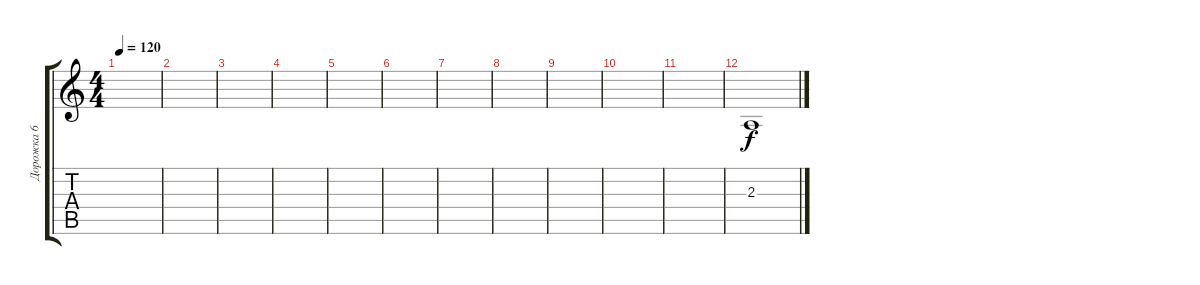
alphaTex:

\track ("Дорожка 6" "Дорожка 6") {instrument seashore}
\staff {score tabs}
\tuning (E4 B3 G3 D3 A2 E2) {hide}
\ts (4 4)
\tempo 120
\clef g2
\ks c
|
|
|
|
|
|
|
|
|
|
|
2.3.1{instrument birdtweet}
